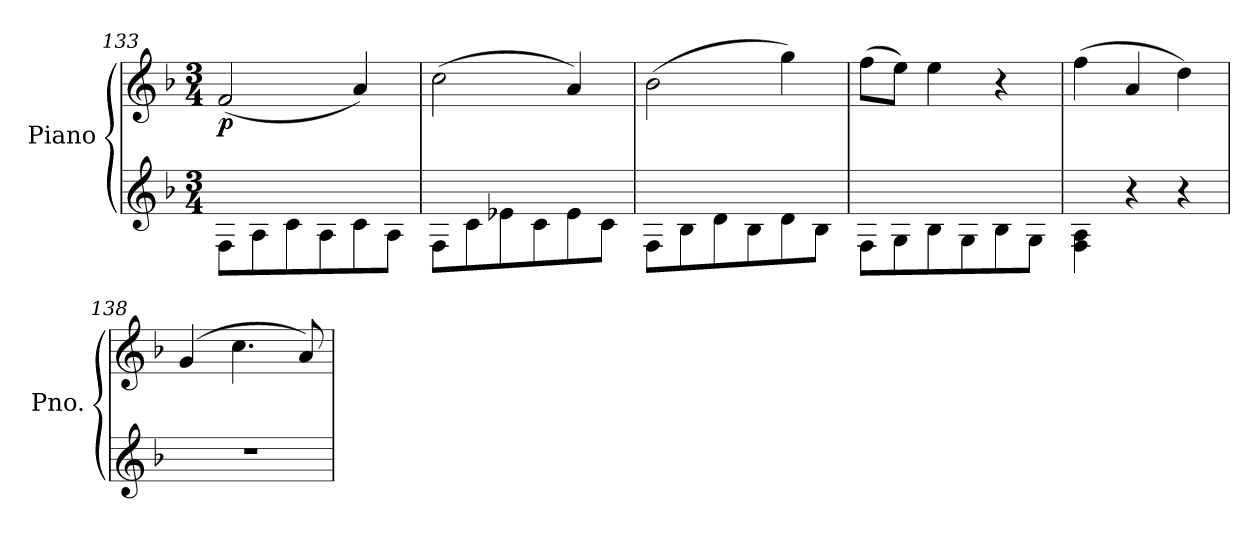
**kern	**kern	**dynam
*part1	*part1	*part1
*staff2	*staff1	*staff1/2
*I"Piano	*	*
*I'Pno.	*	*
*clefG2	*clefG2	*
*k[b-]	*k[b-]	*
*M3/4	*M3/4	*
=133	=133	=133
!	!	!LO:DY:b
8F\L	(<2f/	p
8A\	.	.
8c\	.	.
8A\	.	.
8c\	4a/)	.
8A\J	.	.
=134	=134	=134
8F\L	(>2cc\	.
8c\	.	.
8e-X\	.	.
8c\	.	.
8e-\	4a/)	.
8c\J	.	.
=135	=135	=135
8F\L	(>2b-\	.
8B-\	.	.
8d\	.	.
8B-\	.	.
8d\	4gg\)	.
8B-\J	.	.
=136	=136	=136
8F\L	(>8ff\L	.
8G\	8ee\J)	.
8B-\	4ee\	.
8G\	.	.
8B-\	4r	.
8G\J	.	.
=137	=137	=137
4F\ 4A\	(>4ff\	.
4r	4a/	.
4r	4dd\)	.
!!LO:LB:g=z
=138	=138	=138
2.r	(>4g/	.
.	4.cc\	.
.	8a/)	.
=	=	=
*-	*-	*-
